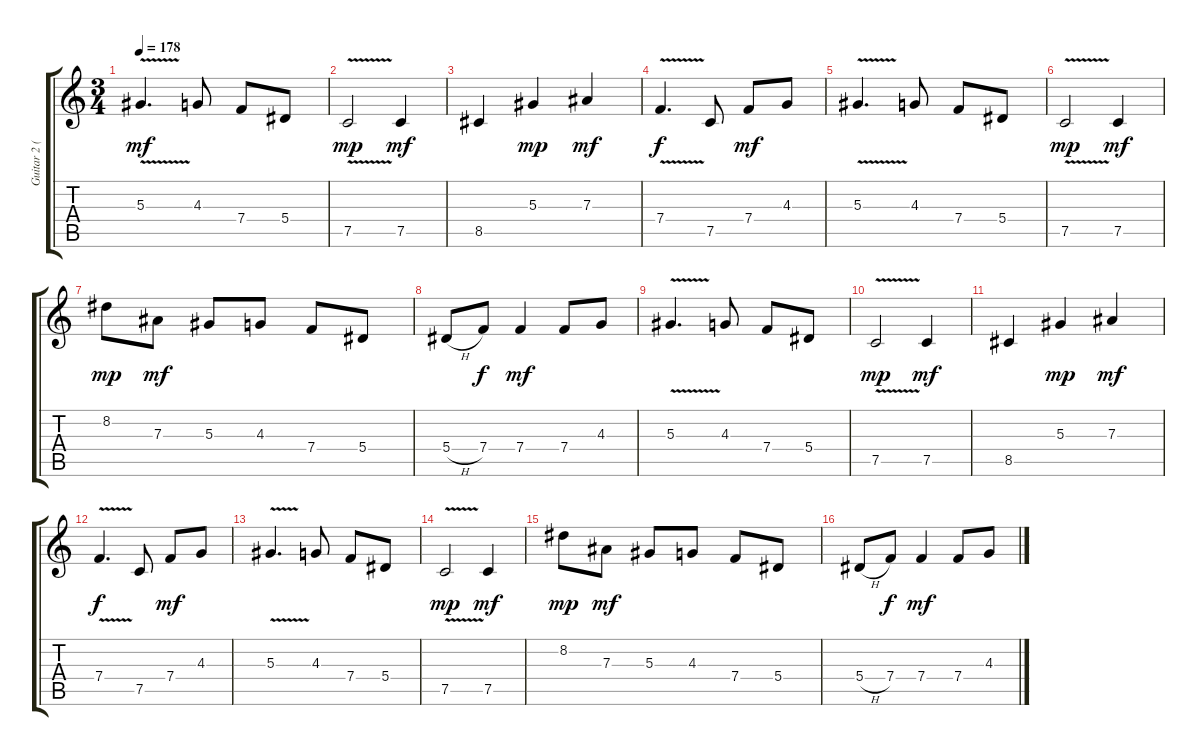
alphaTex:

\track ("Guitar 2 (Acoustic)" "Guitar 2 (") {instrument acousticguitarsteel}
\staff {score tabs}
\tuning (C4 G3 Eb3 Bb2 F2 C2) {hide}
\ts (3 4)
\tempo 178
\clef g2
\ks c
5.3{v}.4{d dy mf balance 3} 4.3.8 7.4.8 5.4.8 |
7.5{v}.2{dy mp} 7.5.4{dy mf} |
8.5.4 5.3.4{dy mp} 7.3.4{dy mf} |
7.4{v}.4{d dy f} 7.5.8 7.4.8{dy mf} 4.3.8 |
5.3{v}.4{d} 4.3.8 7.4.8 5.4.8 |
7.5{v}.2{dy mp} 7.5.4{dy mf} |
8.2.8{dy mp} 7.3.8{dy mf} 5.3.8 4.3.8 7.4.8 5.4.8 |
5.4{h}.8 7.4.8{dy f} 7.4.4{dy mf} 7.4.8 4.3.8 |
5.3{v}.4{d} 4.3.8 7.4.8 5.4.8 |
7.5{v}.2{dy mp} 7.5.4{dy mf} |
8.5.4 5.3.4{dy mp} 7.3.4{dy mf} |
7.4{v}.4{d dy f} 7.5.8 7.4.8{dy mf} 4.3.8 |
5.3{v}.4{d} 4.3.8 7.4.8 5.4.8 |
7.5{v}.2{dy mp} 7.5.4{dy mf} |
8.2.8{dy mp} 7.3.8{dy mf} 5.3.8 4.3.8 7.4.8 5.4.8 |
5.4{h}.8 7.4.8{dy f} 7.4.4{dy mf} 7.4.8 4.3.8
